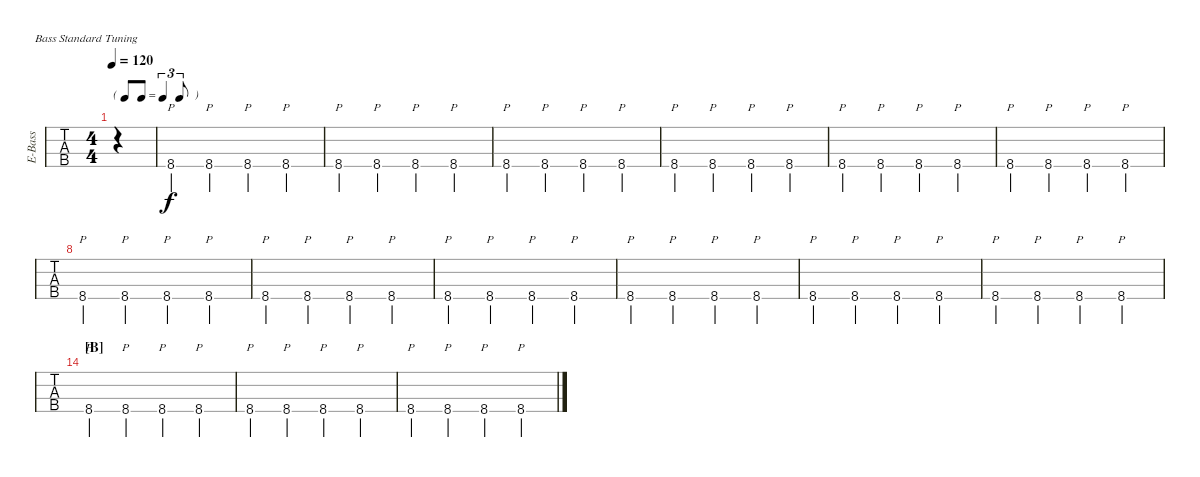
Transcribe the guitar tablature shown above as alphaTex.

\bracketExtendMode nobrackets
\otherSystemsTrackNameOrientation horizontal
\defaultBarNumberDisplay FirstOfSystem
\track ("Bass" "E-Bass") {instrument electricbassfinger}
\staff {tabs}
\tuning (G2 D2 A1 E1)
\ts (4 4)
\tf triplet8th
\tempo 120
\clef f4
\scale
0.662587
\ks cminor
|
\scale
1.16592 8.4.4{p} 8.4.4{p} 8.4.4{p} 8.4.4{p} |
\scale
1.06169 8.4.4{p} 8.4.4{p} 8.4.4{p} 8.4.4{p} |
\scale
1.1098 8.4.4{p} 8.4.4{p} 8.4.4{p} 8.4.4{p} |
\scale
0.788798 8.4.4{p} 8.4.4{p} 8.4.4{p} 8.4.4{p} |
\scale
1.0608 8.4.4{p} 8.4.4{p} 8.4.4{p} 8.4.4{p} |
\scale
1.0752 8.4.4{p} 8.4.4{p} 8.4.4{p} 8.4.4{p} |
\scale
1.0752 8.4.4{p} 8.4.4{p} 8.4.4{p} 8.4.4{p} |
8.4.4{p} 8.4.4{p} 8.4.4{p} 8.4.4{p} |
8.4.4{p} 8.4.4{p} 8.4.4{p} 8.4.4{p} |
8.4.4{p} 8.4.4{p} 8.4.4{p} 8.4.4{p} |
8.4.4{p} 8.4.4{p} 8.4.4{p} 8.4.4{p} |
8.4.4{p} 8.4.4{p} 8.4.4{p} 8.4.4{p} |
\section ("B" "")
8.4.4{p} 8.4.4{p} 8.4.4{p} 8.4.4{p} |
8.4.4{p} 8.4.4{p} 8.4.4{p} 8.4.4{p} |
8.4.4{p} 8.4.4{p} 8.4.4{p} 8.4.4{p}
